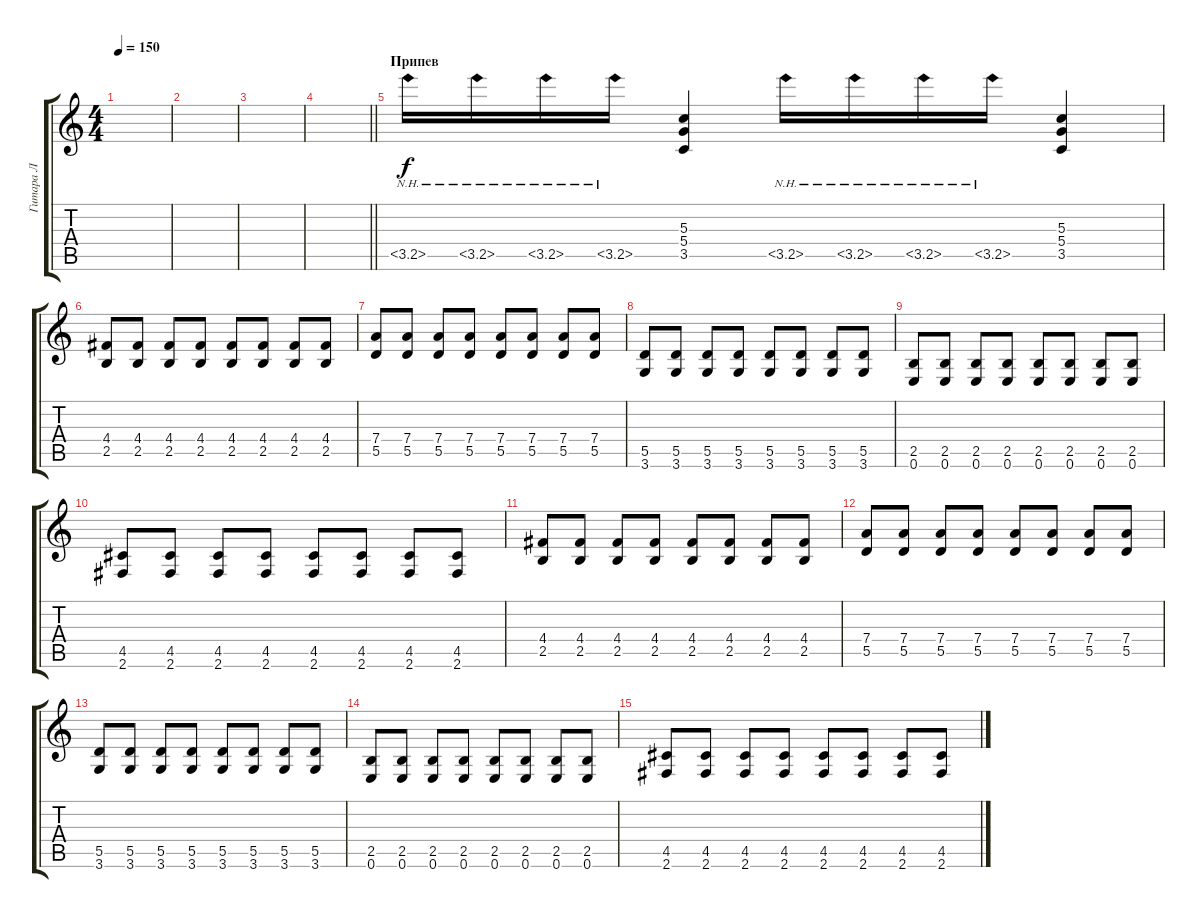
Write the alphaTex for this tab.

\track ("Гитара Л" "Гитара Л") {instrument distortionguitar}
\staff {score tabs}
\tuning (E4 B3 G3 D3 A2 E2) {hide}
\ts (4 4)
\tempo 150
\clef g2
\ks c
|
|
|
\barLineRight lightlight
|
\section ("" "Припев")
3.5{nh}.16 3.5{nh}.16 3.5{nh}.16 3.5{nh}.16 (5.3 5.4 3.5).4 3.5{nh}.16 3.5{nh}.16 3.5{nh}.16 3.5{nh}.16 (5.3 5.4 3.5).4 |
(4.4 2.5).8 (4.4 2.5).8 (4.4 2.5).8 (4.4 2.5).8 (4.4 2.5).8 (4.4 2.5).8 (4.4 2.5).8 (4.4 2.5).8 |
(7.4 5.5).8 (7.4 5.5).8 (7.4 5.5).8 (7.4 5.5).8 (7.4 5.5).8 (7.4 5.5).8 (7.4 5.5).8 (7.4 5.5).8 |
(5.5 3.6).8 (5.5 3.6).8 (5.5 3.6).8 (5.5 3.6).8 (5.5 3.6).8 (5.5 3.6).8 (5.5 3.6).8 (5.5 3.6).8 |
(2.5 0.6).8 (2.5 0.6).8 (2.5 0.6).8 (2.5 0.6).8 (2.5 0.6).8 (2.5 0.6).8 (2.5 0.6).8 (2.5 0.6).8 |
(4.5 2.6).8 (4.5 2.6).8 (4.5 2.6).8 (4.5 2.6).8 (4.5 2.6).8 (4.5 2.6).8 (4.5 2.6).8 (4.5 2.6).8 |
(4.4 2.5).8 (4.4 2.5).8 (4.4 2.5).8 (4.4 2.5).8 (4.4 2.5).8 (4.4 2.5).8 (4.4 2.5).8 (4.4 2.5).8 |
(7.4 5.5).8 (7.4 5.5).8 (7.4 5.5).8 (7.4 5.5).8 (7.4 5.5).8 (7.4 5.5).8 (7.4 5.5).8 (7.4 5.5).8 |
(5.5 3.6).8 (5.5 3.6).8 (5.5 3.6).8 (5.5 3.6).8 (5.5 3.6).8 (5.5 3.6).8 (5.5 3.6).8 (5.5 3.6).8 |
(2.5 0.6).8 (2.5 0.6).8 (2.5 0.6).8 (2.5 0.6).8 (2.5 0.6).8 (2.5 0.6).8 (2.5 0.6).8 (2.5 0.6).8 |
(4.5 2.6).8 (4.5 2.6).8 (4.5 2.6).8 (4.5 2.6).8 (4.5 2.6).8 (4.5 2.6).8 (4.5 2.6).8 (4.5 2.6).8
